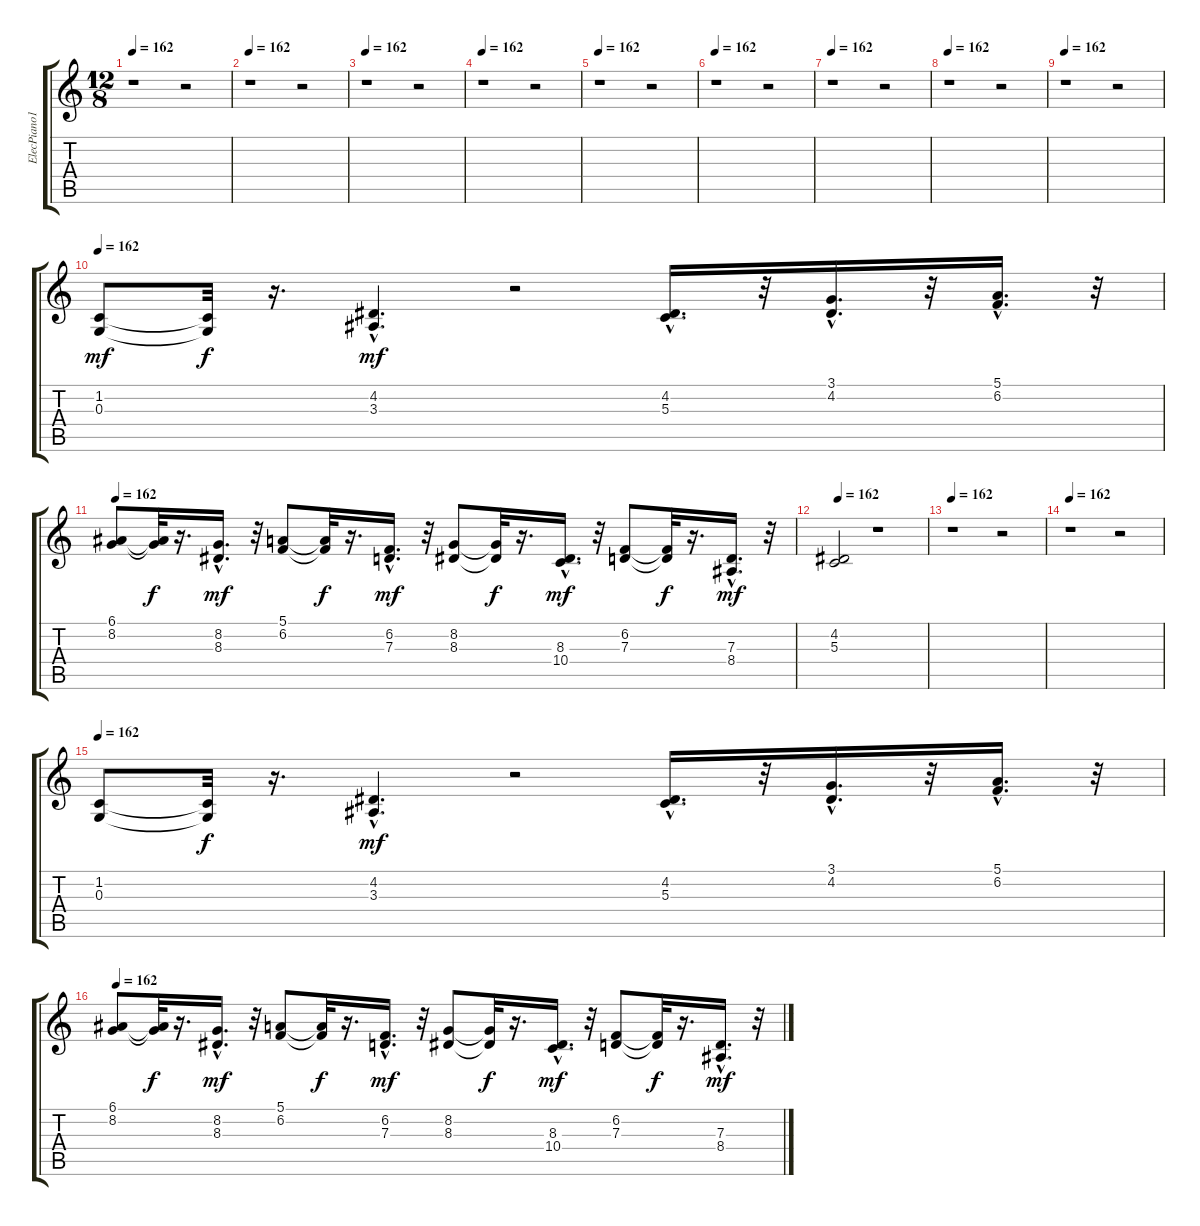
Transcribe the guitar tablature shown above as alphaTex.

\track ("ElecPiano1" "ElecPiano1") {instrument honkytonkpiano}
\staff {score tabs}
\tuning (E4 B3 G3 D3 A2 E2) {hide}
\ts (12 8)
\tempo 162
\clef g2
\ks c
r.1{dy mf} r.2 |
\tempo 162
r.1 r.2 |
\tempo 162
r.1 r.2 |
\tempo 162
r.1 r.2 |
\tempo 162
r.1 r.2 |
\tempo 162
r.1 r.2 |
\tempo 162
r.1 r.2 |
\tempo 162
r.1 r.2 |
\tempo 162
r.1 r.2 |
\tempo 162
(1.2 0.3).8 (1.2{t} 0.3{t}).32{dy f} r.16{d} (4.2{hac} 3.3{hac}).4{d dy mf} r.2 (4.2{hac} 5.3{hac}).16{d} r.32 (3.1{hac} 4.2{hac}).16{d} r.32 (5.1{hac} 6.2{hac}).16{d} r.32 |
\tempo 162
(6.1 8.2).8 (6.1{t} 8.2{t}).32{dy f} r.16{d} (8.2{hac} 8.3{hac}).16{d dy mf} r.32 (5.1 6.2).8 (5.1{t} 6.2{t}).32{dy f} r.16{d} (6.2{hac} 7.3{hac}).16{d dy mf} r.32 (8.2 8.3).8 (8.2{t} 8.3{t}).32{dy f} r.16{d} (8.3{hac} 10.4{hac}).16{d dy mf} r.32 (6.2 7.3).8 (6.2{t} 7.3{t}).32{dy f} r.16{d} (7.3{hac} 8.4{hac}).16{d dy mf} r.32 |
\tempo 162
(4.2 5.3).2 r.1 |
\tempo 162
r.1 r.2 |
\tempo 162
r.1 r.2 |
\tempo 162
(1.2 0.3).8 (1.2{t} 0.3{t}).32{dy f} r.16{d} (4.2{hac} 3.3{hac}).4{d dy mf} r.2 (4.2{hac} 5.3{hac}).16{d} r.32 (3.1{hac} 4.2{hac}).16{d} r.32 (5.1{hac} 6.2{hac}).16{d} r.32 |
\tempo 162
(6.1 8.2).8 (6.1{t} 8.2{t}).32{dy f} r.16{d} (8.2{hac} 8.3{hac}).16{d dy mf} r.32 (5.1 6.2).8 (5.1{t} 6.2{t}).32{dy f} r.16{d} (6.2{hac} 7.3{hac}).16{d dy mf} r.32 (8.2 8.3).8 (8.2{t} 8.3{t}).32{dy f} r.16{d} (8.3{hac} 10.4{hac}).16{d dy mf} r.32 (6.2 7.3).8 (6.2{t} 7.3{t}).32{dy f} r.16{d} (7.3{hac} 8.4{hac}).16{d dy mf} r.32
